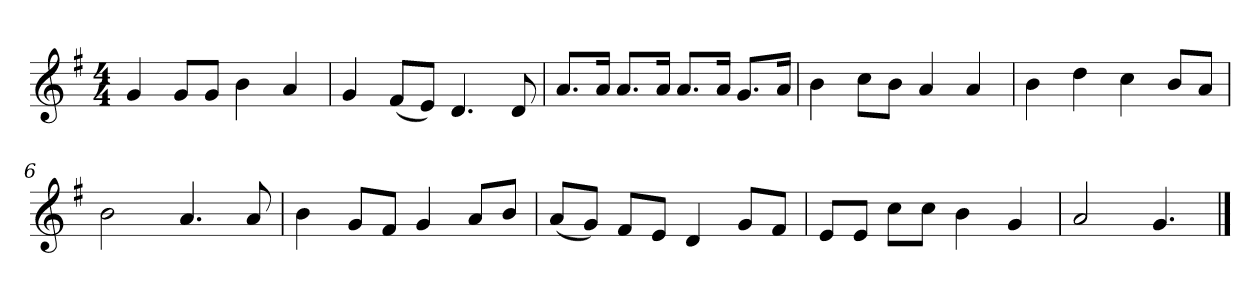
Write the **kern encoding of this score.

**kern
*part1
*staff1
*k[f#]
*M4/4
*MM120
=1
4g
8gL
8gJ
4b
4a
=2
4g
(8f#L
8eJ)
4.d
8d
=3
8.aL
16aJk
8.aL
16aJk
8.aL
16aJk
8.gL
16aJk
=4
4b
8ccL
8bJ
4a
4a
=5
4b
4dd
4cc
8bL
8aJ
=6
2b
4.a
8a
=7
4b
8gL
8f#J
4g
8aL
8bJ
=8
(8aL
8gJ)
8f#L
8eJ
4d
8gL
8f#J
=9
8eL
8eJ
8ccL
8ccJ
4b
4g
=10
2a
4.g
==
*-
